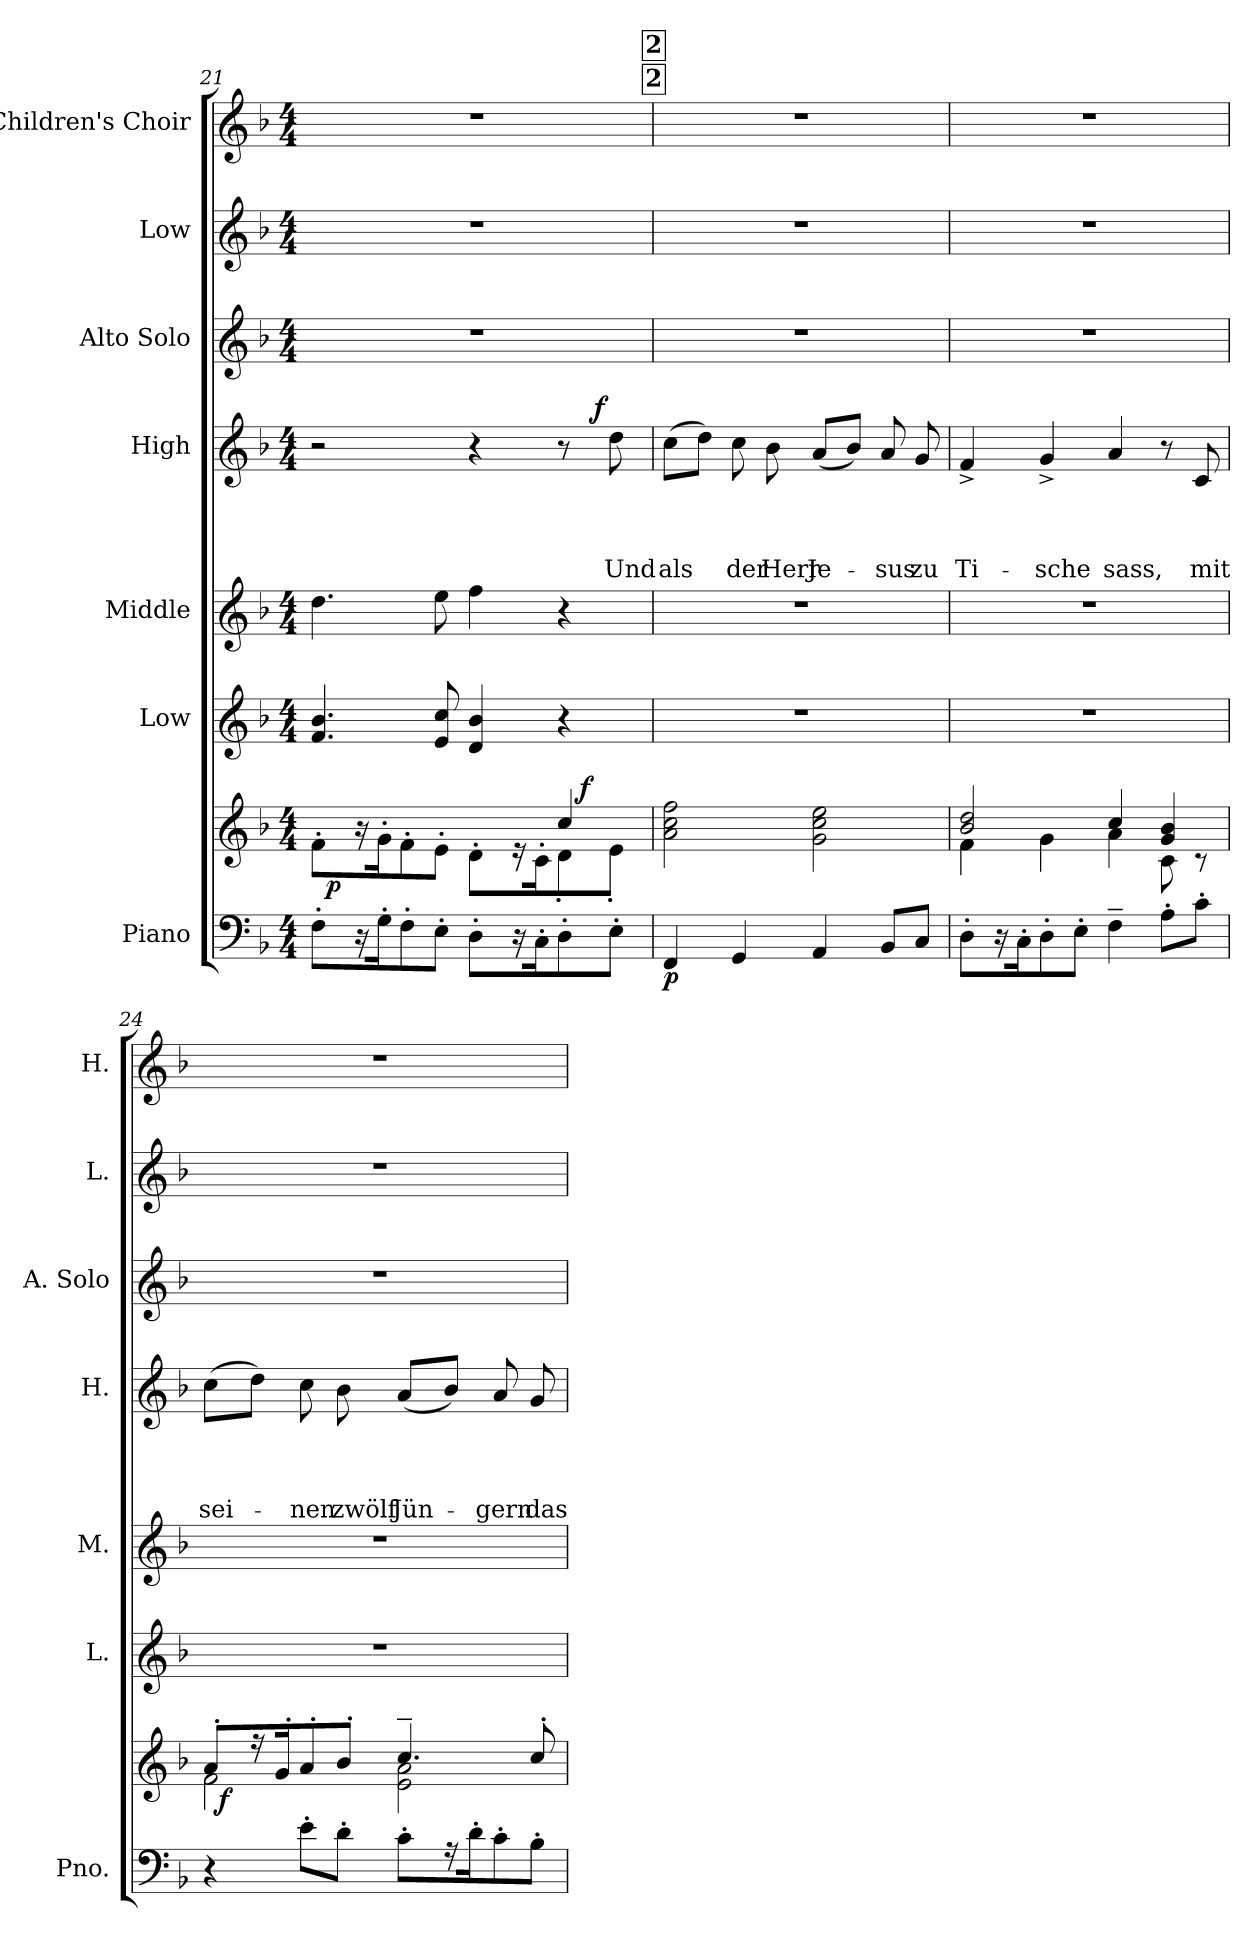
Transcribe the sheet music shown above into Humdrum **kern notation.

**kern	**kern	**dynam	**kern	**kern	**kern	**text	**text	**text	**text	**dynam	**kern	**kern	**kern
*part7	*part7	*part7	*part6	*part5	*part4	*part4	*part4	*part4	*part4	*part4	*part3	*part2	*part1
*staff8	*staff7	*staff7/8	*staff6	*staff5	*staff4	*staff4	*staff4	*staff4	*staff4	*staff4	*staff3	*staff2	*staff1
*I"Piano	*	*	*I"Low	*I"Middle	*I"High	*	*	*	*	*	*I"Alto Solo	*I"Low	*I"Children's Choir
*I'Pno.	*	*	*I'L.	*I'M.	*I'H.	*	*	*	*	*	*I'A.  Solo	*I'L.	*I'H.
*clefF4	*clefG2	*	*clefG2	*clefG2	*clefG2	*	*	*	*	*	*clefG2	*clefG2	*clefG2
*k[b-]	*k[b-]	*	*k[b-]	*k[b-]	*k[b-]	*	*	*	*	*	*k[b-]	*k[b-]	*k[b-]
*F:	*F:	*	*F:	*F:	*F:	*	*	*	*	*	*F:	*F:	*F:
*M4/4	*M4/4	*	*M4/4	*M4/4	*M4/4	*	*	*	*	*	*M4/4	*M4/4	*M4/4
=21	=21	=21	=21	=21	=21	=21	=21	=21	=21	=21	=21	=21	=21
*	*^	*	*	*	*^	*	*	*	*	*	*	*	*
*	*	*^	*	*	*	*	*	*	*	*	*	*	*	*	*
*	*	*	*^	*	*	*	*	*	*	*	*	*	*	*	*	*
8F'>\L	2.ryy	8f'>\L	32ryy	2ryy	.	4.f/ 4.b-/	4.dd\	2r	2ryy	.	.	.	.	.	1r	1r	1r
!	!	!	!	!	!LO:DY:b	!	!	!	!	!	!	!	!	!	!	!	!
.	.	.	2ryy	.	p	.	.	.	.	.	.	.	.	.	.	.	.
16r	.	16r	.	.	.	.	.	.	.	.	.	.	.	.	.	.	.
16G'>\k	.	16g'>\k	.	.	.	.	.	.	.	.	.	.	.	.	.	.	.
8F'>\	.	8f'>\	.	.	.	.	.	.	.	.	.	.	.	.	.	.	.
8E'>\J	.	8e'>\J	.	.	.	8e/ 8cc/	8ee\	.	.	.	.	.	.	.	.	.	.
8D'>\L	.	8d'>\L	.	4ryy	.	4d/ 4b-/	4ff\	4r	4ryy	.	.	.	.	.	.	.	.
.	.	.	4...ryy	.	.	.	.	.	.	.	.	.	.	.	.	.	.
16r	.	16r	.	.	.	.	.	.	.	.	.	.	.	.	.	.	.
16C'>\k	.	16c'>\k	.	.	.	.	.	.	.	.	.	.	.	.	.	.	.
8D'>\	4cc/	8d'>\	.	16ryy	.	4r	4r	8r	16.ryy	.	.	.	.	.	.	.	.
!	!	!	!	!	!LO:DY:a	!	!	!	!	!	!	!	!	!	!	!	!
.	.	.	.	8.ryy	f	.	.	.	.	.	.	.	.	.	.	.	.
!	!	!	!	!	!	!	!	!	!	!	!	!	!	!LO:DY:a	!	!	!
.	.	.	.	.	.	.	.	.	8ryy	.	.	.	.	f	.	.	.
8E'>\J	.	8e'>\J	.	.	.	.	.	8dd\	.	.	.	.	Und	.	.	.	.
.	.	.	.	.	.	.	.	.	32ryy	.	.	.	.	.	.	.	.
!!LO:LB:g=z
!!LO:REH:place=s1:a:fs=7.9:t=2
!!LO:REH:place=s4:a:fs=8.2:t=2
=22	=22	=22	=22	=22	=22	=22	=22	=22	=22	=22	=22	=22	=22	=22	=22	=22	=22
!	!	!	!	!	!LO:DY:b=2	!	!	!	!	!	!	!	!	!	!	!	!
*	*v	*v	*v	*v	*	*	*	*v	*v	*	*	*	*	*	*	*	*
4FF/	2a\ 2cc\ 2ff\	p	1r	1r	(8cc\L	.	.	.	als	.	1r	1r	1r
.	.	.	.	.	8dd\J)	.	.	.	.	.	.	.	.
4GG/	.	.	.	.	8cc\	.	.	.	der	.	.	.	.
.	.	.	.	.	8b-\	.	.	.	Herr	.	.	.	.
4AA/	2g\ 2cc\ 2ee\	.	.	.	(8a/L	.	.	.	Je-	.	.	.	.
.	.	.	.	.	8b-/J)	.	.	.	.	.	.	.	.
8BB-/L	.	.	.	.	8a/	.	.	.	-sus	.	.	.	.
8C/J	.	.	.	.	8g/	.	.	.	zu	.	.	.	.
=23	=23	=23	=23	=23	=23	=23	=23	=23	=23	=23	=23	=23	=23
*	*^	*	*	*	*	*	*	*	*	*	*	*	*
8D'>\L	2b-/ 2dd/	4f\	.	1r	1r	4f^</	.	.	.	Ti-	.	1r	1r	1r
16r	.	.	.	.	.	.	.	.	.	.	.	.	.	.
16C'>\k	.	.	.	.	.	.	.	.	.	.	.	.	.	.
8D'>\	.	4g\	.	.	.	4g^</	.	.	.	-sche	.	.	.	.
8E'>\J	.	.	.	.	.	.	.	.	.	.	.	.	.	.
4F~>\	4cc/	4a\	.	.	.	4a/	.	.	.	sass,	.	.	.	.
8A'>\L	4g/ 4b-/	8c\	.	.	.	8r	.	.	.	.	.	.	.	.
8c'>\J	.	8rc	.	.	.	8c/	.	.	.	mit	.	.	.	.
=24	=24	=24	=24	=24	=24	=24	=24	=24	=24	=24	=24	=24	=24	=24
*	*	*^	*	*	*	*	*	*	*	*	*	*	*	*
4r	8a'>/L	2f\	32ryy	.	1r	1r	(8cc\L	.	.	.	sei-	.	1r	1r	1r
!	!	!	!	!LO:DY:b	!	!	!	!	!	!	!	!	!	!	!
.	.	.	2ryy	f	.	.	.	.	.	.	.	.	.	.	.
.	16r	.	.	.	.	.	8dd\J)	.	.	.	.	.	.	.	.
.	16g'</k	.	.	.	.	.	.	.	.	.	.	.	.	.	.
8e'>\L	8a'</	.	.	.	.	.	8cc\	.	.	.	-nen	.	.	.	.
8d'>\J	8b-'</J	.	.	.	.	.	8b-\	.	.	.	zwölf	.	.	.	.
8c'>\L	4.cc~>/	2e\ 2a\	.	.	.	.	(8a/L	.	.	.	Jün-	.	.	.	.
.	.	.	4...ryy	.	.	.	.	.	.	.	.	.	.	.	.
16r	.	.	.	.	.	.	8b-/J)	.	.	.	.	.	.	.	.
16d'>\k	.	.	.	.	.	.	.	.	.	.	.	.	.	.	.
8c'>\	.	.	.	.	.	.	8a/	.	.	.	-gern	.	.	.	.
8B-'>\J	8cc'</	.	.	.	.	.	8g/	.	.	.	das	.	.	.	.
*	*v	*v	*v	*	*	*	*	*	*	*	*	*	*	*	*
=	=	=	=	=	=	=	=	=	=	=	=	=	=
*-	*-	*-	*-	*-	*-	*-	*-	*-	*-	*-	*-	*-	*-
